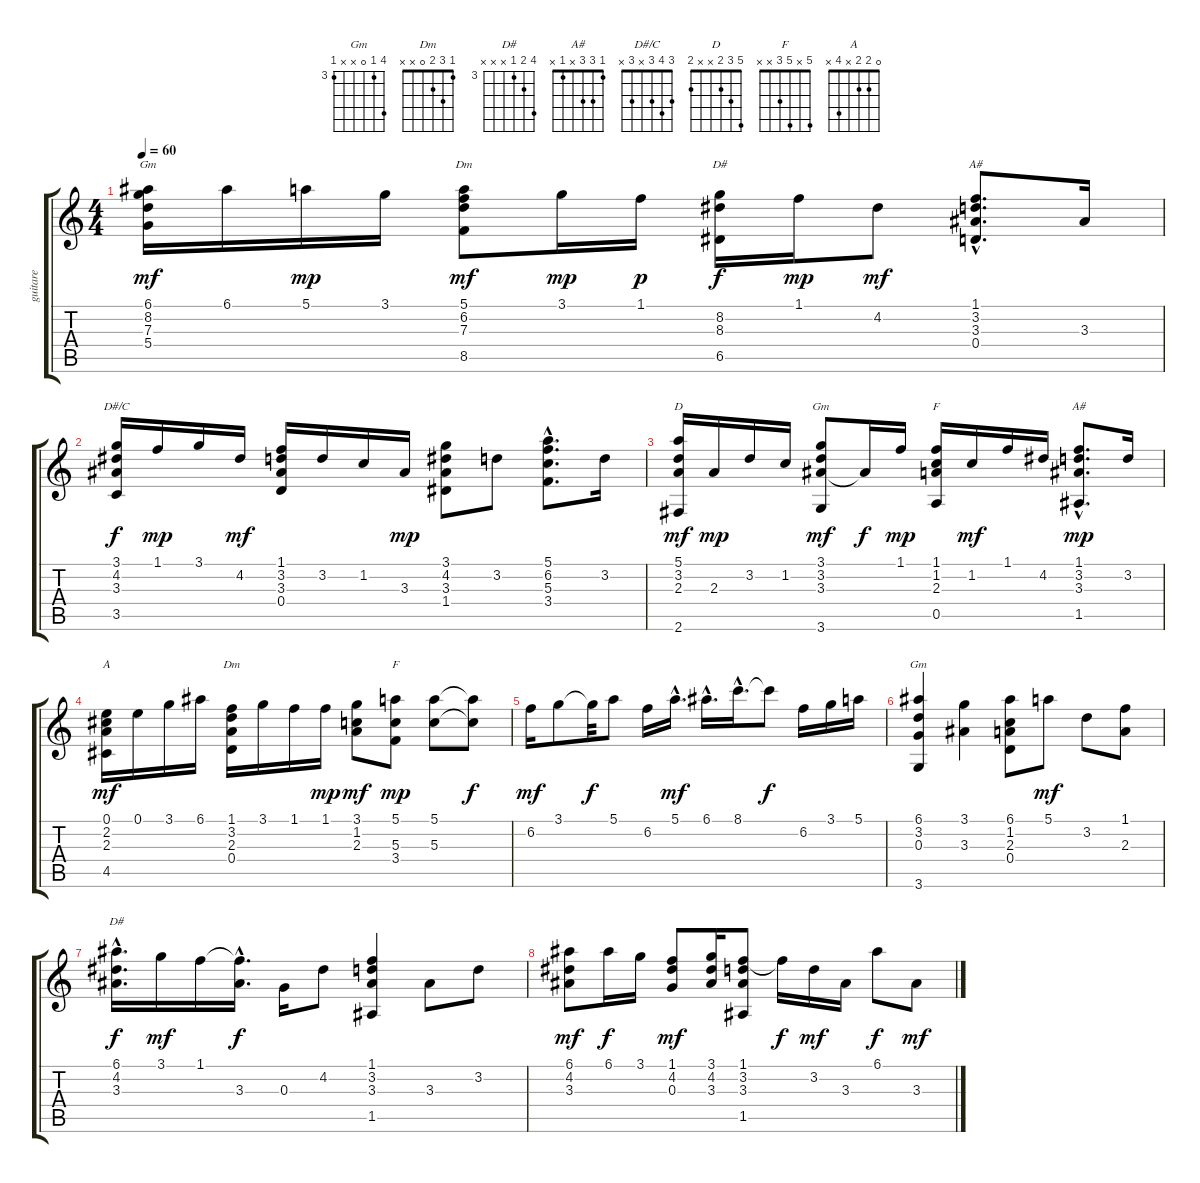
\track ("guitare" "guitare") {instrument acousticguitarnylon}
\staff {score tabs}
\tuning (E4 B3 G3 D3 A2 E2) {hide}
\chord ("Gm" 6 8 7 5 x x) {firstfret 5}
\chord ("Dm" 5 6 7 x 8 x) {firstfret 5}
\chord ("D#" x 8 8 x 6 x) {firstfret 6}
\chord ("A#" 1 3 3 0 x x)
\chord ("D#/C" 3 4 3 x 3 x)
\chord ("D" 5 3 2 x x 2)
\chord ("Gm" 3 3 3 x x 3)
\chord ("F" 1 1 2 x 0 x)
\chord ("A#" 1 3 3 x 1 x)
\chord ("A" 0 2 2 x 4 x)
\chord ("Dm" 1 3 2 0 x x)
\chord ("F" 5 x 5 3 x x)
\chord ("Gm" 6 3 0 x x 3) {firstfret 3}
\chord ("D#" 6 4 3 x x x) {firstfret 3}
\ts (4 4)
\tempo 60
\clef g2
\ks c
(6.1 8.2 7.3 5.4).16{ch "Gm" dy mf} 6.1.16 5.1.16{dy mp} 3.1.16 (5.1 6.2 7.3 8.5).8{ch "Dm" dy mf} 3.1.16{dy mp} 1.1.16{dy p} (8.2 8.3 6.5).16{ch "D#" dy f} 1.1.16{dy mp} 4.2.8{dy mf} (1.1{hac} 3.2{hac} 3.3{hac} 0.4{hac}).8{d ch "A#"} 3.3.16 |
(3.1 4.2 3.3 3.5).16{ch "D#/C" dy f} 1.1.16{dy mp} 3.1.16 4.2.16{dy mf} (1.1 3.2 3.3 0.4).16 3.2.16 1.2.16 3.3.16{dy mp} (3.1 4.2 3.3 1.4).8 3.2.8 (5.1{hac} 6.2{hac} 5.3{hac} 3.4{hac}).8{d} 3.2.16 |
(5.1 3.2 2.3 2.6).16{ch "D" dy mf} 2.3.16{dy mp} 3.2.16 1.2.16 (3.1 3.2 3.3 3.6).8{ch "Gm" dy mf} 3.3{t}.16{dy f} 1.1.16{dy mp} (1.1 1.2 2.3 0.5).16{ch "F"} 1.2.16{dy mf} 1.1.16 4.2.16 (1.1{hac} 3.2{hac} 3.3{hac} 1.5{hac}).8{d ch "A#" dy mp} 3.2.16 |
(0.1 2.2 2.3 4.5).16{ch "A" dy mf} 0.1.16 3.1.16 6.1.16 (1.1 3.2 2.3 0.4).16{ch "Dm"} 3.1.16 1.1.16 1.1.16{dy mp} (3.1 1.2 2.3).8{dy mf} (5.1 5.3 3.4).8{ch "F" dy mp} (5.1 5.3).8 (5.1{t} 5.3{t}).8{dy f} |
6.2.16{dy mf} 3.1.8 3.1{t}.32{dy f} 5.1.8 6.2.16 5.1{hac}.16{d dy mf} 6.1{hac}.16{d} 8.1{hac}.16{d} 8.1{t}.8{dy f} 6.2.16 3.1.16 5.1.16 |
(6.1 3.2 0.3 3.6).4{ch "Gm"} (3.1 3.3).4 (6.1 1.2 2.3 0.4).8 5.1.8{dy mf} 3.2.8 (1.1 2.3).8 |
(6.1{hac} 4.2{hac} 3.3{hac}).16{d ch "D#" dy f} 3.1.16{dy mf} 1.1.16 (1.1{hac t} 3.3{hac}).16{d dy f} 0.3.16 4.2.8 (1.1 3.2 3.3 1.5).4 3.3.8 3.2.8 |
(6.1 4.2 3.3).8{dy mf} 6.1.16{dy f} 3.1.16 (1.1 4.2 0.3).8{dy mf} (3.1 4.2 3.3).16 (1.1 3.2 3.3 1.5).8 1.1{t}.16{dy f} 3.2.16{dy mf} 3.3.16 6.1.8{dy f} 3.3.8{dy mf}
